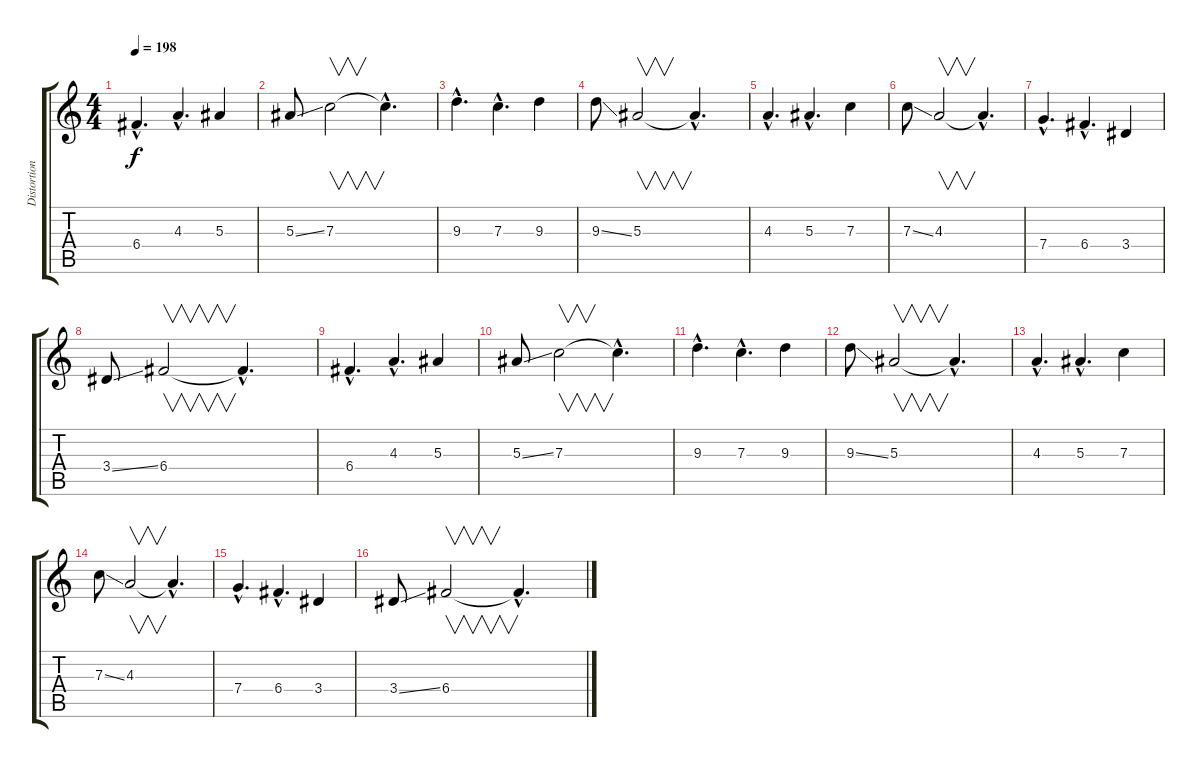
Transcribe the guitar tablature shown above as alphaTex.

\track ("Distortion Guitar 2" "Distortion") {instrument distortionguitar}
\staff {score tabs}
\tuning (D4 A3 F3 C3 G2 D2) {hide}
\ts (4 4)
\tempo 198
\clef g2
\ks c
6.4{hac}.4{d dy f volume 16 balance 16 instrument distortionguitar} 4.3{hac}.4{d} 5.3.4 |
5.3{ss}.8 7.3.2{v} 7.3{hac t}.4{d} |
9.3{hac}.4{d} 7.3{hac}.4{d} 9.3.4 |
9.3{ss}.8 5.3.2{v} 5.3{hac t}.4{d} |
4.3{hac}.4{d} 5.3{hac}.4{d} 7.3.4 |
7.3{ss}.8 4.3.2{v} 4.3{hac t}.4{d} |
7.4{hac}.4{d} 6.4{hac}.4{d} 3.4.4 |
3.4{ss}.8 6.4.2{v} 6.4{hac t}.4{d} |
6.4{hac}.4{d} 4.3{hac}.4{d} 5.3.4 |
5.3{ss}.8 7.3.2{v} 7.3{hac t}.4{d} |
9.3{hac}.4{d} 7.3{hac}.4{d} 9.3.4 |
9.3{ss}.8 5.3.2{v} 5.3{hac t}.4{d} |
4.3{hac}.4{d} 5.3{hac}.4{d} 7.3.4 |
7.3{ss}.8 4.3.2{v} 4.3{hac t}.4{d} |
7.4{hac}.4{d} 6.4{hac}.4{d} 3.4.4 |
3.4{ss}.8 6.4.2{v} 6.4{hac t}.4{d}
